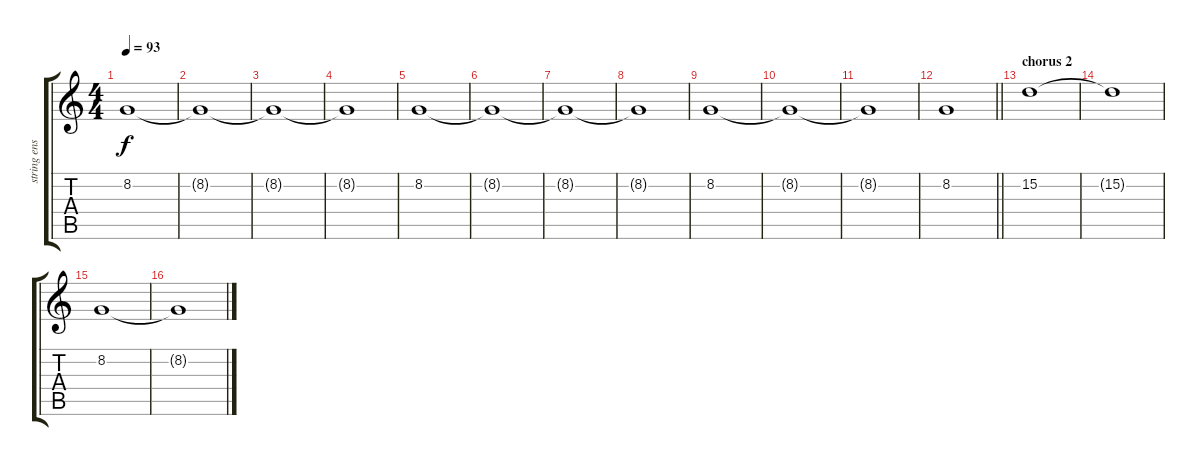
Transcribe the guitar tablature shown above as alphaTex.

\track ("string ensemble 1" "string ens") {instrument stringensemble2}
\staff {score tabs}
\tuning (E4 B3 G3 D3 A2 E2) {hide}
\ts (4 4)
\tempo 93
\clef g2
\ks c
8.2.1{dy f} |
8.2{t}.1 |
8.2{t}.1 |
8.2{t}.1 |
8.2.1 |
8.2{t}.1 |
8.2{t}.1 |
8.2{t}.1 |
8.2.1 |
8.2{t}.1 |
8.2{t}.1 |
\barLineRight lightlight
8.2.1{volume 12} |
\section ("" "chorus 2")
15.2.1 |
15.2{t}.1 |
8.2.1 |
8.2{t}.1
